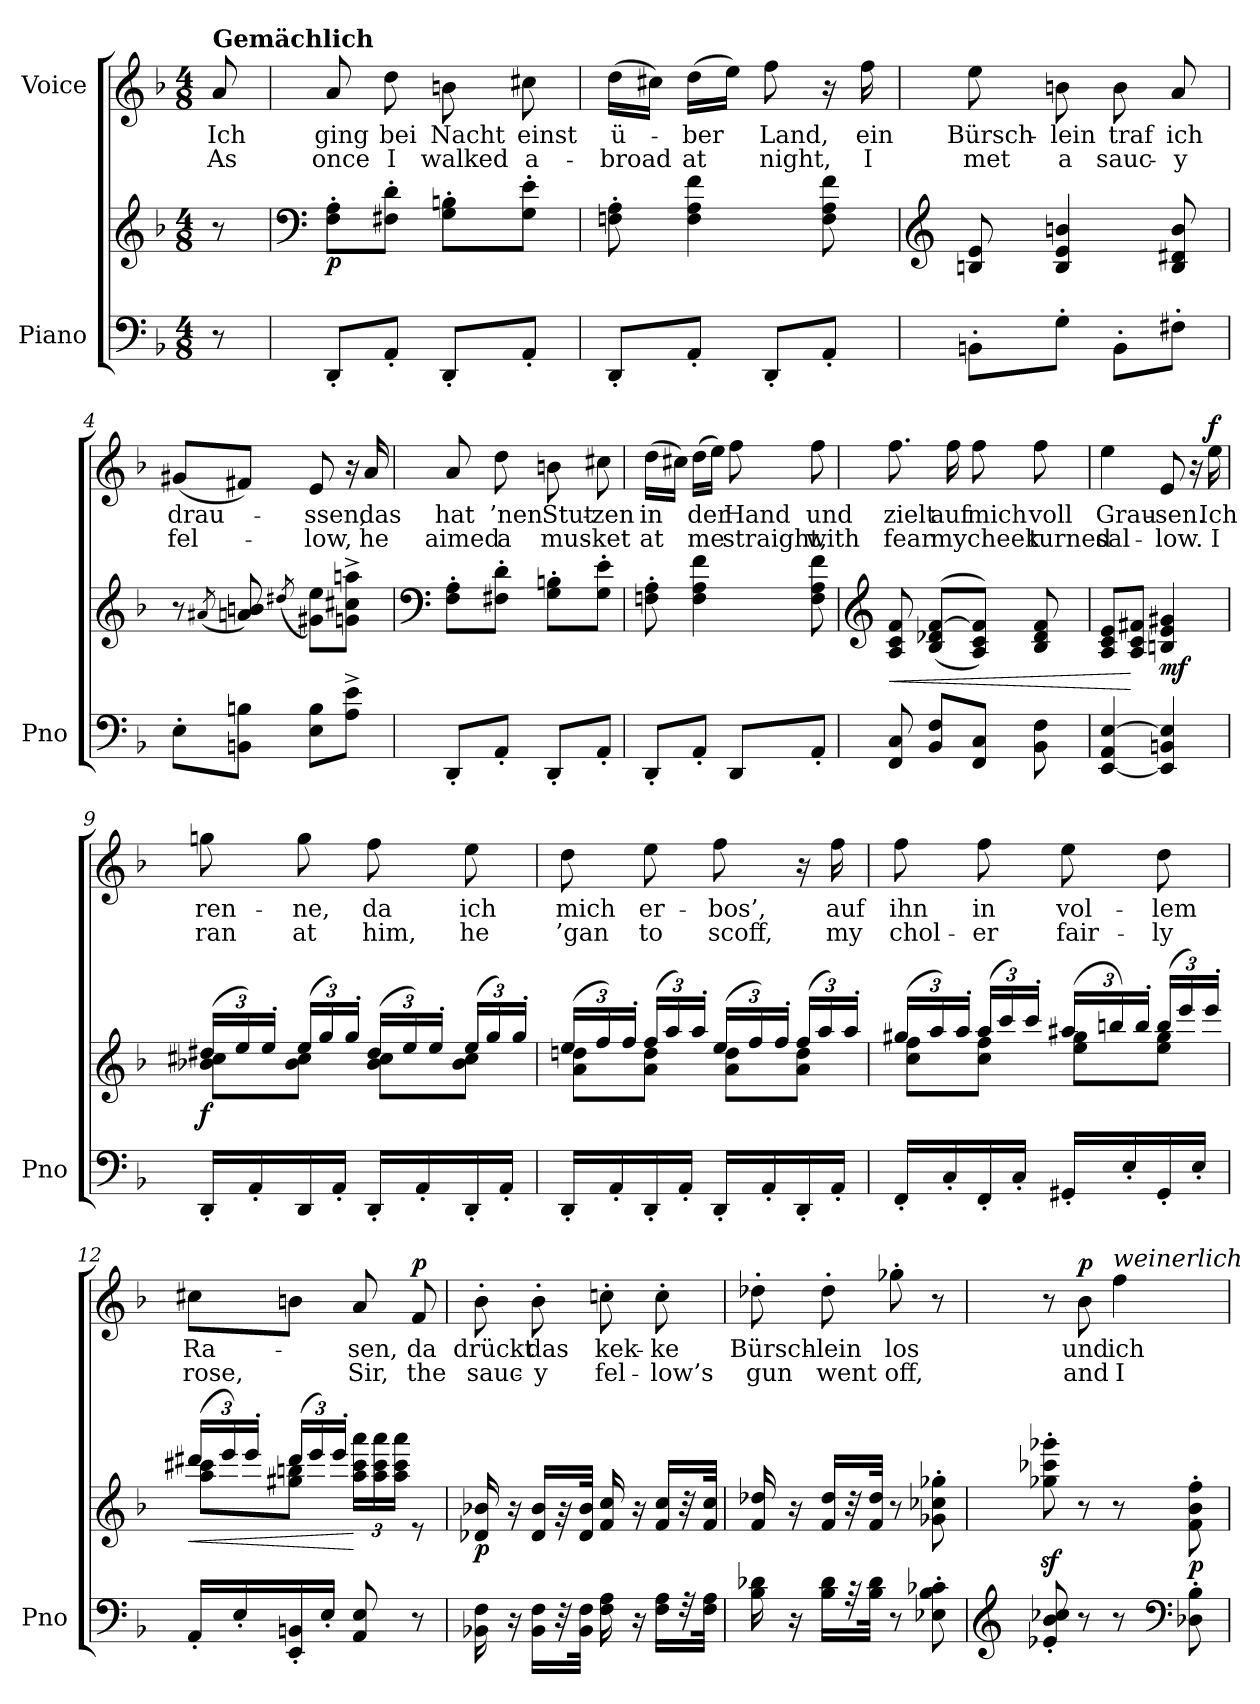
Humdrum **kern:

**kern	**kern	**dynam	**kern	**text	**text	**dynam
*part2	*part2	*part2	*part1	*part1	*part1	*part1
*staff3	*staff2	*staff2/3	*staff1	*staff1	*staff1	*staff1
*I"Piano	*	*	*I"Voice	*	*	*
*I'Pno	*	*	*	*	*	*
*clefF4	*clefG2	*	*clefG2	*	*	*
*k[b-]	*k[b-]	*	*k[b-]	*	*	*
*M4/8	*M4/8	*	*M4/8	*	*	*
=	=	=	=	=	=	=
!	!	!	!LO:TX:a:B:t=Gemächlich	!	!	!
!	!	!	!	!LO:LY:b	!LO:LY:b	!
8r	8r	.	8a/	Ich	As	.
=1	=1	=1	=1	=1	=1	=1
*	*clefF4	*	*	*	*	*
!	!	!LO:DY:b	!	!LO:LY:b	!LO:LY:b	!
8DD'/L	8F\' 8A\'L	p	8a/	ging	once	.
!	!	!	!	!LO:LY:b	!LO:LY:b	!
8AA'/J	8F#X\' 8d\'J	.	8dd\	bei	I	.
!	!	!	!	!LO:LY:b	!LO:LY:b	!
8DD'/L	8G\' 8Bn\'L	.	8bn\	Nacht	walked	.
!	!	!	!	!LO:LY:b	!LO:LY:b	!
8AA'/J	8G\' 8e\'J	.	8cc#X\	einst	a-	.
=2	=2	=2	=2	=2	=2	=2
!	!	!	!	!LO:LY:b	!LO:LY:b	!
8DD'/L	8Fn\' 8A\'	.	(>16dd\LL	ü-	-broad	.
.	.	.	16cc#X\JJ)	.	.	.
!	!	!	!	!LO:LY:b	!LO:LY:b	!
8AA'/J	4F\ 4A\ 4f\	.	(>16dd\LL	-ber	at	.
.	.	.	16ee\JJ)	.	.	.
!	!	!	!	!LO:LY:b	!LO:LY:b	!
8DD'/L	.	.	8ff\	Land,	night,	.
8AA'/J	8F\ 8A\ 8f\	.	16r	.	.	.
!	!	!	!	!LO:LY:b	!LO:LY:b	!
.	.	.	16ff\	ein	I	.
!!LO:LB:g=z
=3	=3	=3	=3	=3	=3	=3
*	*clefG2	*	*	*	*	*
!	!	!	!	!LO:LY:b	!LO:LY:b	!
8BBn'\L	8Bn/ 8e/	.	8ee\	Bürsch-	met	.
!	!	!	!	!LO:LY:b	!LO:LY:b	!
8G'\J	4B/ 4e/ 4bn/	.	8bn\	-lein	a	.
!	!	!	!	!LO:LY:b	!LO:LY:b	!
8BB'\L	.	.	8b\	traf	sauc-	.
!	!	!	!	!LO:LY:b	!LO:LY:b	!
8F#X'\J	8B/ 8d#X/ 8b/	.	8a/	ich	-y	.
=4	=4	=4	=4	=4	=4	=4
!	!	!	!	!LO:LY:b	!LO:LY:b	!
8E'\L	8r	.	(<8g#X/L	drau-	fel-	.
.	(>8qa#X/	.	.	.	.	.
8BBn\ 8Bn\J	8an/ 8bn/)	.	8f#X/J)	.	.	.
.	(>8qdd#X/	.	.	.	.	.
!	!	!	!	!LO:LY:b	!LO:LY:b	!
8E\ 8B\L	8g#X\ 8ee\L)	.	8e/	-ssen,	-low,	.
8A\^ 8e\^J	8gn\^ 8cc#X\^ 8aan\^J	.	16r	.	.	.
!	!	!	!	!LO:LY:b	!LO:LY:b	!
.	.	.	16a/	das	he	.
=5	=5	=5	=5	=5	=5	=5
*	*clefF4	*	*	*	*	*
!	!	!	!	!LO:LY:b	!LO:LY:b	!
8DD'/L	8F\' 8A\'L	.	8a/	hat	aimed	.
!	!	!	!	!LO:LY:b	!LO:LY:b	!
8AA'/J	8F#X\' 8d\'J	.	8dd\	’nen	a	.
!	!	!	!	!LO:LY:b	!LO:LY:b	!
8DD'/L	8G\' 8Bn\'L	.	8bn\	Stut-	mus-	.
!	!	!	!	!LO:LY:b	!LO:LY:b	!
8AA'/J	8G\' 8e\'J	.	8cc#X\	-zen	-ket	.
!!LO:LB:g=z
=6	=6	=6	=6	=6	=6	=6
!	!	!	!	!LO:LY:b	!LO:LY:b	!
8DD'/L	8Fn\' 8A\'	.	(>16dd\LL	in	at	.
.	.	.	16cc#X\JJ)	.	.	.
!	!	!	!	!LO:LY:b	!LO:LY:b	!
8AA'/J	4F\ 4A\ 4f\	.	(>16dd\LL	der	me	.
.	.	.	16ee\JJ)	.	.	.
!	!	!	!	!LO:LY:b	!LO:LY:b	!
8DD/L	.	.	8ff\	Hand	straight,	.
!	!	!	!	!LO:LY:b	!LO:LY:b	!
8AA'/J	8F\ 8A\ 8f\	.	8ff\	und	with	.
=7	=7	=7	=7	=7	=7	=7
*	*clefG2	*	*	*	*	*
!	!	!LO:HP:b	!	!LO:LY:b	!LO:LY:b	!
8FF/ 8C/	8A/ 8c/ 8f/	<	8.ff\	zielt	fear	.
8BB-/ 8F/L	(<(<8B-/ 8d-X/ [8f/L	.	.	.	.	.
!	!	!	!	!LO:LY:b	!LO:LY:b	!
.	.	.	16ff\	auf	my	.
!	!	!	!	!LO:LY:b	!LO:LY:b	!
8FF/ 8C/J	8A/ 8c/ 8f/]J))	.	8ff\	mich	cheek	.
!	!	!	!	!LO:LY:b	!LO:LY:b	!
8BB-\ 8F\	8B-/ 8d-/ 8f/	.	8ff\	voll	turned	.
=8	=8	=8	=8	=8	=8	=8
!	!	!	!	!LO:LY:b	!LO:LY:b	!
[4EE/ 4AA/ [4E/	8A/ 8c/ 8e/L	.	4ee\	Grau-	sal-	.
.	8A/ 8c/ 8f#X/J	[	.	.	.	.
!	!	!LO:DY:b	!	!LO:LY:b	!LO:LY:b	!
4EE/] 4BBn/ 4E/]	4Bn/ 4e/ 4g#X/	mf	8e/	-sen.	-low.	.
.	.	.	16r	.	.	.
!	!	!	!	!LO:LY:b	!LO:LY:b	!LO:DY:a
.	.	.	16ee\	Ich	I	f
!!LO:PB:g=z
=9	=9	=9	=9	=9	=9	=9
*	*Xbrackettup	*	*	*	*	*
*	*^	*	*	*	*	*
!	!	!	!LO:DY:b	!	!LO:LY:b	!LO:LY:b	!
16DD'/LL	(>24dd#X/LL	8b-X\ 8cc#X\L	f	8ggn\	ren-	ran	.
.	24ee/)	.	.	.	.	.	.
16AA'/	.	.	.	.	.	.	.
.	24ee'/JJ	.	.	.	.	.	.
!	!	!	!	!	!LO:LY:b	!LO:LY:b	!
16DD/	(>24ee/LL	8b-\ 8cc#\J	.	8gg\	-ne,	at	.
.	24gg/)	.	.	.	.	.	.
16AA'/JJ	.	.	.	.	.	.	.
.	24gg'/JJ	.	.	.	.	.	.
!	!	!	!	!	!LO:LY:b	!LO:LY:b	!
16DD'/LL	(>24dd#/LL	8b-\ 8cc#\L	.	8ff\	da	him,	.
.	24ee/)	.	.	.	.	.	.
16AA'/	.	.	.	.	.	.	.
.	24ee'/JJ	.	.	.	.	.	.
!	!	!	!	!	!LO:LY:b	!LO:LY:b	!
16DD'/	(>24ee/LL	8b-\ 8cc#\J	.	8ee\	ich	he	.
.	24gg/)	.	.	.	.	.	.
16AA'/JJ	.	.	.	.	.	.	.
.	24gg'/JJ	.	.	.	.	.	.
=10	=10	=10	=10	=10	=10	=10	=10
!	!	!	!	!	!LO:LY:b	!LO:LY:b	!
16DD'/LL	(>24ee/LL	8a\ 8ddn\L	.	8dd\	mich	’gan	.
.	24ff/)	.	.	.	.	.	.
16AA'/	.	.	.	.	.	.	.
.	24ff'/JJ	.	.	.	.	.	.
!	!	!	!	!	!LO:LY:b	!LO:LY:b	!
16DD'/	(>24ff/LL	8a\ 8dd\J	.	8ee\	er-	to	.
.	24aa/)	.	.	.	.	.	.
16AA'/JJ	.	.	.	.	.	.	.
.	24aa'/JJ	.	.	.	.	.	.
!	!	!	!	!	!LO:LY:b	!LO:LY:b	!
16DD'/LL	(>24ee/LL	8a\ 8dd\L	.	8ff\	-bos’,	scoff,	.
.	24ff/)	.	.	.	.	.	.
16AA'/	.	.	.	.	.	.	.
.	24ff'/JJ	.	.	.	.	.	.
16DD'/	(>24ff/LL	8a\ 8dd\J	.	16r	.	.	.
.	24aa/)	.	.	.	.	.	.
!	!	!	!	!	!LO:LY:b	!LO:LY:b	!
16AA'/JJ	.	.	.	16ff\	auf	my	.
.	24aa'/JJ	.	.	.	.	.	.
!!LO:LB:g=z
=11	=11	=11	=11	=11	=11	=11	=11
!	!	!	!	!	!LO:LY:b	!LO:LY:b	!
16FF'/LL	(>24gg#X/LL	8cc\ 8ff\L	.	8ff\	ihn	chol-	.
.	24aa/)	.	.	.	.	.	.
16C'/	.	.	.	.	.	.	.
.	24aa'/JJ	.	.	.	.	.	.
!	!	!	!	!	!LO:LY:b	!LO:LY:b	!
16FF'/	(>24aa/LL	8cc\ 8ff\J	.	8ff\	in	-er	.
.	24ccc/)	.	.	.	.	.	.
16C'/JJ	.	.	.	.	.	.	.
.	24ccc'/JJ	.	.	.	.	.	.
!	!	!	!	!	!LO:LY:b	!LO:LY:b	!
16GG#X'/LL	(>24aa#X/LL	8ee\ 8gg#\L	.	8ee\	vol-	fair-	.
.	24bbn/)	.	.	.	.	.	.
16E'/	.	.	.	.	.	.	.
.	24bb'/JJ	.	.	.	.	.	.
!	!	!	!	!	!LO:LY:b	!LO:LY:b	!
16GG#'/	(>24bb/LL	8ee\ 8gg#\J	.	8dd\	-lem	-ly	.
.	24eee/)	.	.	.	.	.	.
16E'/JJ	.	.	.	.	.	.	.
.	24eee'/JJ	.	.	.	.	.	.
=12	=12	=12	=12	=12	=12	=12	=12
!	!	!	!LO:HP:b	!	!LO:LY:b	!LO:LY:b	!
16AA'/LL	(>24ddd#X/LL	8aa\ 8ccc#X\L	<	8cc#X\L	Ra-	rose,	.
.	24eee/)	.	.	.	.	.	.
16E'/	.	.	.	.	.	.	.
.	24eee'/JJ	.	.	.	.	.	.
16EE/' 16BBn/'	(>24ddd#/LL	8gg#X\ 8bbn\J	.	8bn\J	.	.	.
.	24eee/)	.	.	.	.	.	.
16E'/JJ	.	.	.	.	.	.	.
.	24eee'/JJ	.	.	.	.	.	.
!	!	!	!	!	!LO:LY:b	!LO:LY:b	!
8AA/ 8E/	24aa\ 24ccc#\ 24aaa\LL	4ryy	[	8a/	-sen,	Sir,	.
.	24aa\ 24ccc#\ 24aaa\	.	.	.	.	.	.
.	24aa\ 24ccc#\ 24aaa\JJ	.	.	.	.	.	.
!	!	!	!	!	!LO:LY:b	!LO:LY:b	!LO:DY:a
8r	8re	.	.	8f/	da	the	p
*	*v	*v	*	*	*	*	*
!!LO:LB:g=z
=13	=13	=13	=13	=13	=13	=13
!	!	!LO:DY:b	!	!LO:LY:b	!LO:LY:b	!
16BB-X\ 16F\	16d-X/ 16b-X/	p	8b-'\	drückt	sauc-	.
16r	16r	.	.	.	.	.
!	!	!	!	!LO:LY:b	!LO:LY:b	!
16BB-\ 16F\LL	16d-/ 16b-/LL	.	8b-'\	das	-y	.
32r	32rg	.	.	.	.	.
32BB-\ 32F\JJk	32d-/ 32b-/JJk	.	.	.	.	.
!	!	!	!	!LO:LY:b	!LO:LY:b	!
16F\ 16A\	16f/ 16cc/	.	8ccn'\	kek-	fel-	.
16r	16r	.	.	.	.	.
!	!	!	!	!LO:LY:b	!LO:LY:b	!
16F\ 16A\LL	16f/ 16cc/LL	.	8cc'\	-ke	-low’s	.
32rF	32r	.	.	.	.	.
32F\ 32A\JJk	32f/ 32cc/JJk	.	.	.	.	.
=14	=14	=14	=14	=14	=14	=14
!	!	!	!	!LO:LY:b	!LO:LY:b	!
16B-\ 16d-X\	16f/ 16dd-X/	.	8dd-X'\	Bürsch-	gun	.
16r	16r	.	.	.	.	.
!	!	!	!	!LO:LY:b	!LO:LY:b	!
16B-\ 16d-\LL	16f/ 16dd-/LL	.	8dd-'\	-lein	went	.
32rA	32r	.	.	.	.	.
32B-\ 32d-\JJk	32f/ 32dd-/JJk	.	.	.	.	.
!	!	!	!	!LO:LY:b	!LO:LY:b	!
8r	8r	.	8gg-X'\	los	off,	.
8E-i\' 8B-\' 8c-X\'	8g-X\' 8cc-X\' 8gg-X\'	.	8r	.	.	.
=15	=15	=15	=15	=15	=15	=15
*clefG2	*	*	*	*	*	*
8e-i/' 8b-/' 8cc-X/'	8gg-X\z<' 8ccc-X\z<' 8ggg-X\z<'	.	8r	.	.	.
!	!	!	!	!LO:LY:b	!LO:LY:b	!LO:DY:a
8r	8r	.	8b-\	und	and	p
!	!	!	!LO:TX:a:i:t=weinerlich	!	!	!
!	!	!	!	!LO:LY:b	!LO:LY:b	!
8r	8r	.	4ff\	ich	I	.
*clefF4	*	*	*	*	*	*
!	!	!LO:DY:b	!	!	!	!
8D-X\' 8B-\'	8f\' 8b-\' 8ff\'	p	.	.	.	.
=	=	=	=	=	=	=
*-	*-	*-	*-	*-	*-	*-
